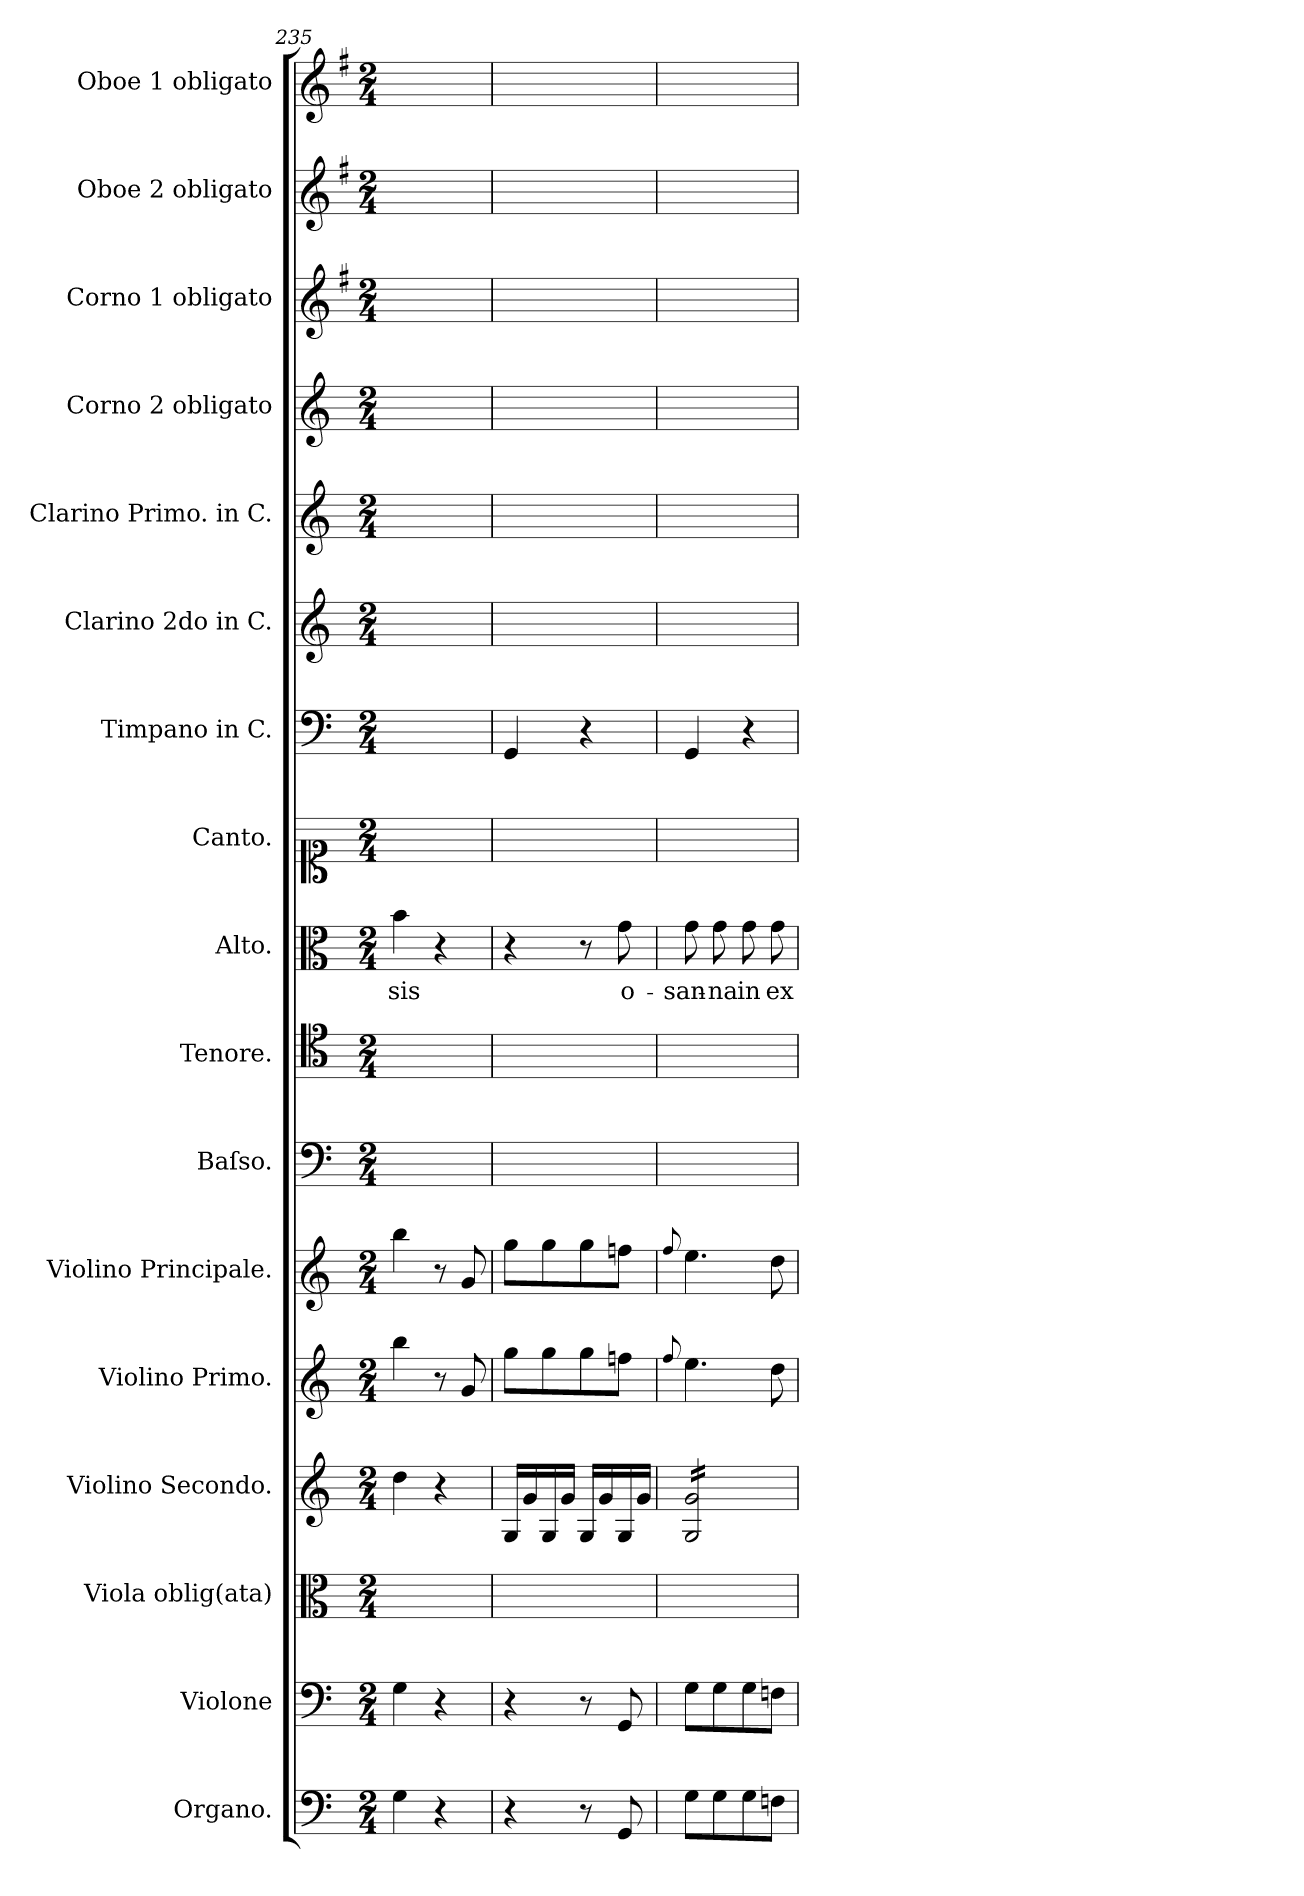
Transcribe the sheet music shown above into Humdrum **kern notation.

**kern	**kern	**kern	**kern	**kern	**kern	**kern	**text	**kern	**text	**kern	**text	**kern	**text	**kern	**kern	**kern	**kern	**kern	**kern	**kern
*part17	*part16	*part15	*part14	*part13	*part12	*part11	*part11	*part10	*part10	*part9	*part9	*part8	*part8	*part7	*part6	*part5	*part4	*part3	*part2	*part1
*staff17	*staff16	*staff15	*staff14	*staff13	*staff12	*staff11	*staff11	*staff10	*staff10	*staff9	*staff9	*staff8	*staff8	*staff7	*staff6	*staff5	*staff4	*staff3	*staff2	*staff1
*I"Organo.	*I"Violone	*I"Viola oblig(ata)	*I"Violino Secondo.	*I"Violino Primo.	*I"Violino Principale.	*I"Baſso.	*	*I"Tenore.	*	*I"Alto.	*	*I"Canto.	*	*I"Timpano in C.	*I"Clarino 2do in C.	*I"Clarino Primo. in C.	*I"Corno 2 obligato	*I"Corno 1 obligato	*I"Oboe 2 obligato	*I"Oboe 1 obligato
*I'Org.	*I'Vlne	*I'Vla.	*	*I'Vn I	*I'Vln. Princ.	*I'B.	*	*I'T.	*	*I'A.	*	*I'C.	*	*I'Timp.	*I'Clno 2 in C.	*I'Clno 1 in C	*I'[C. 2 obl.]	*I'[C. 1 obl.]	*I'[Ob. 2]	*I'[Ob. 1]
*clefF4	*clefF4	*clefC3	*clefG2	*clefG2	*clefG2	*clefF4	*	*clefC4	*	*clefC3	*	*clefC1	*	*clefF4	*clefG2	*clefG2	*clefG2	*clefG2	*clefG2	*clefG2
*k[]	*k[]	*k[]	*k[]	*k[]	*k[]	*k[]	*	*k[]	*	*k[]	*	*k[]	*	*k[]	*k[]	*k[]	*k[]	*k[f#]	*k[f#]	*k[f#]
*	*	*	*	*	*	*	*	*	*	*	*	*	*	*	*	*	*	*G:	*G:	*G:
*M2/4	*M2/4	*M2/4	*M2/4	*M2/4	*M2/4	*M2/4	*	*M2/4	*	*M2/4	*	*M2/4	*	*M2/4	*M2/4	*M2/4	*M2/4	*M2/4	*M2/4	*M2/4
=235	=235	=235	=235	=235	=235	=235	=235	=235	=235	=235	=235	=235	=235	=235	=235	=235	=235	=235	=235	=235
4G\	4G\	4g\yy	4dd\	4bb\	4bb\	4G\yy	-sis	4d\yy	-sis	4b\	-sis	4dd\yy	-sis	2ryy	4g/yy	4dd\yy	2ryy	2ryy	2ryy	2ryy
4r	4r	8ryy	4r	8r	8r	4ryy	.	8ryy	.	4r	.	8ryy	.	.	4ryy	4ryy	.	.	.	.
.	.	8G/yy	.	8g/	8g/	.	.	8G/yy	o-	.	.	8g\yy	o-	.	.	.	.	.	.	.
=236	=236	=236	=236	=236	=236	=236	=236	=236	=236	=236	=236	=236	=236	=236	=236	=236	=236	=236	=236	=236
4r	4r	8e\Lyy	16G/LL	8gg\L	8gg\L	4ryy	.	8e\yy	-san-	4r	.	8gg\yy	-san-	4GG/	4G/yy	4g/yy	2ryy	2ryy	2ryy	2ryy
.	.	.	16g/	.	.	.	.	.	.	.	.	.	.	.	.	.	.	.	.	.
.	.	8e\yy	16G/	8gg\	8gg\	.	.	8e\yy	-na	.	.	8gg\yy	-na	.	.	.	.	.	.	.
.	.	.	16g/JJ	.	.	.	.	.	.	.	.	.	.	.	.	.	.	.	.	.
8r	8r	8e\yy	16G/LL	8gg\	8gg\	8ryy	.	8e\yy	in	8r	.	8gg\yy	in	4r	4ryy	4ryy	.	.	.	.
.	.	.	16g/	.	.	.	.	.	.	.	.	.	.	.	.	.	.	.	.	.
8GG/	8GG/	8d\Jyy	16G/	8ffn\J	8ffn\J	8GG/yy	o-	8d\yy	ex-	8g\	o-	8ff\yy	ex-	.	.	.	.	.	.	.
.	.	.	16g/JJ	.	.	.	.	.	.	.	.	.	.	.	.	.	.	.	.	.
=237	=237	=237	=237	=237	=237	=237	=237	=237	=237	=237	=237	=237	=237	=237	=237	=237	=237	=237	=237	=237
.	.	.	.	8qqff/	8qqff/	.	.	.	.	.	.	8qqff/yy	.	.	.	.	.	.	.	.
*	*	*	*tremolo	*	*	*	*	*	*	*	*	*	*	*	*	*	*	*	*	*
8G\L	8G\L	4c/yy	16G/ 16g/LL	4.ee\	4.ee\	8G\yy	-san-	4.c\yy	-cel-	8g\	-san-	4.ee\yy	-cel-	4GG/	4G/yy	4g/yy	2ryy	2ryy	2ryy	2ryy
.	.	.	16G/ 16g/	.	.	.	.	.	.	.	.	.	.	.	.	.	.	.	.	.
8G\	8G\	.	16G/ 16g/	.	.	8G\yy	-na	.	.	8g\	-na	.	.	.	.	.	.	.	.	.
.	.	.	16G/ 16g/	.	.	.	.	.	.	.	.	.	.	.	.	.	.	.	.	.
8G\	8G\	8ryy	16G/ 16g/	.	.	8G\yy	in	.	.	8g\	in	.	.	4r	4ryy	4ryy	.	.	.	.
.	.	.	16G/ 16g/	.	.	.	.	.	.	.	.	.	.	.	.	.	.	.	.	.
8Fn\J	8Fn\J	8B/yy	16G/ 16g/	8dd\	8dd\	8F\yy	ex-	8B\yy	.	8g\	ex-	8dd\yy	.	.	.	.	.	.	.	.
.	.	.	16G/ 16g/JJ	.	.	.	.	.	.	.	.	.	.	.	.	.	.	.	.	.
*	*	*	*Xtremolo	*	*	*	*	*	*	*	*	*	*	*	*	*	*	*	*	*
=	=	=	=	=	=	=	=	=	=	=	=	=	=	=	=	=	=	=	=	=
*-	*-	*-	*-	*-	*-	*-	*-	*-	*-	*-	*-	*-	*-	*-	*-	*-	*-	*-	*-	*-
